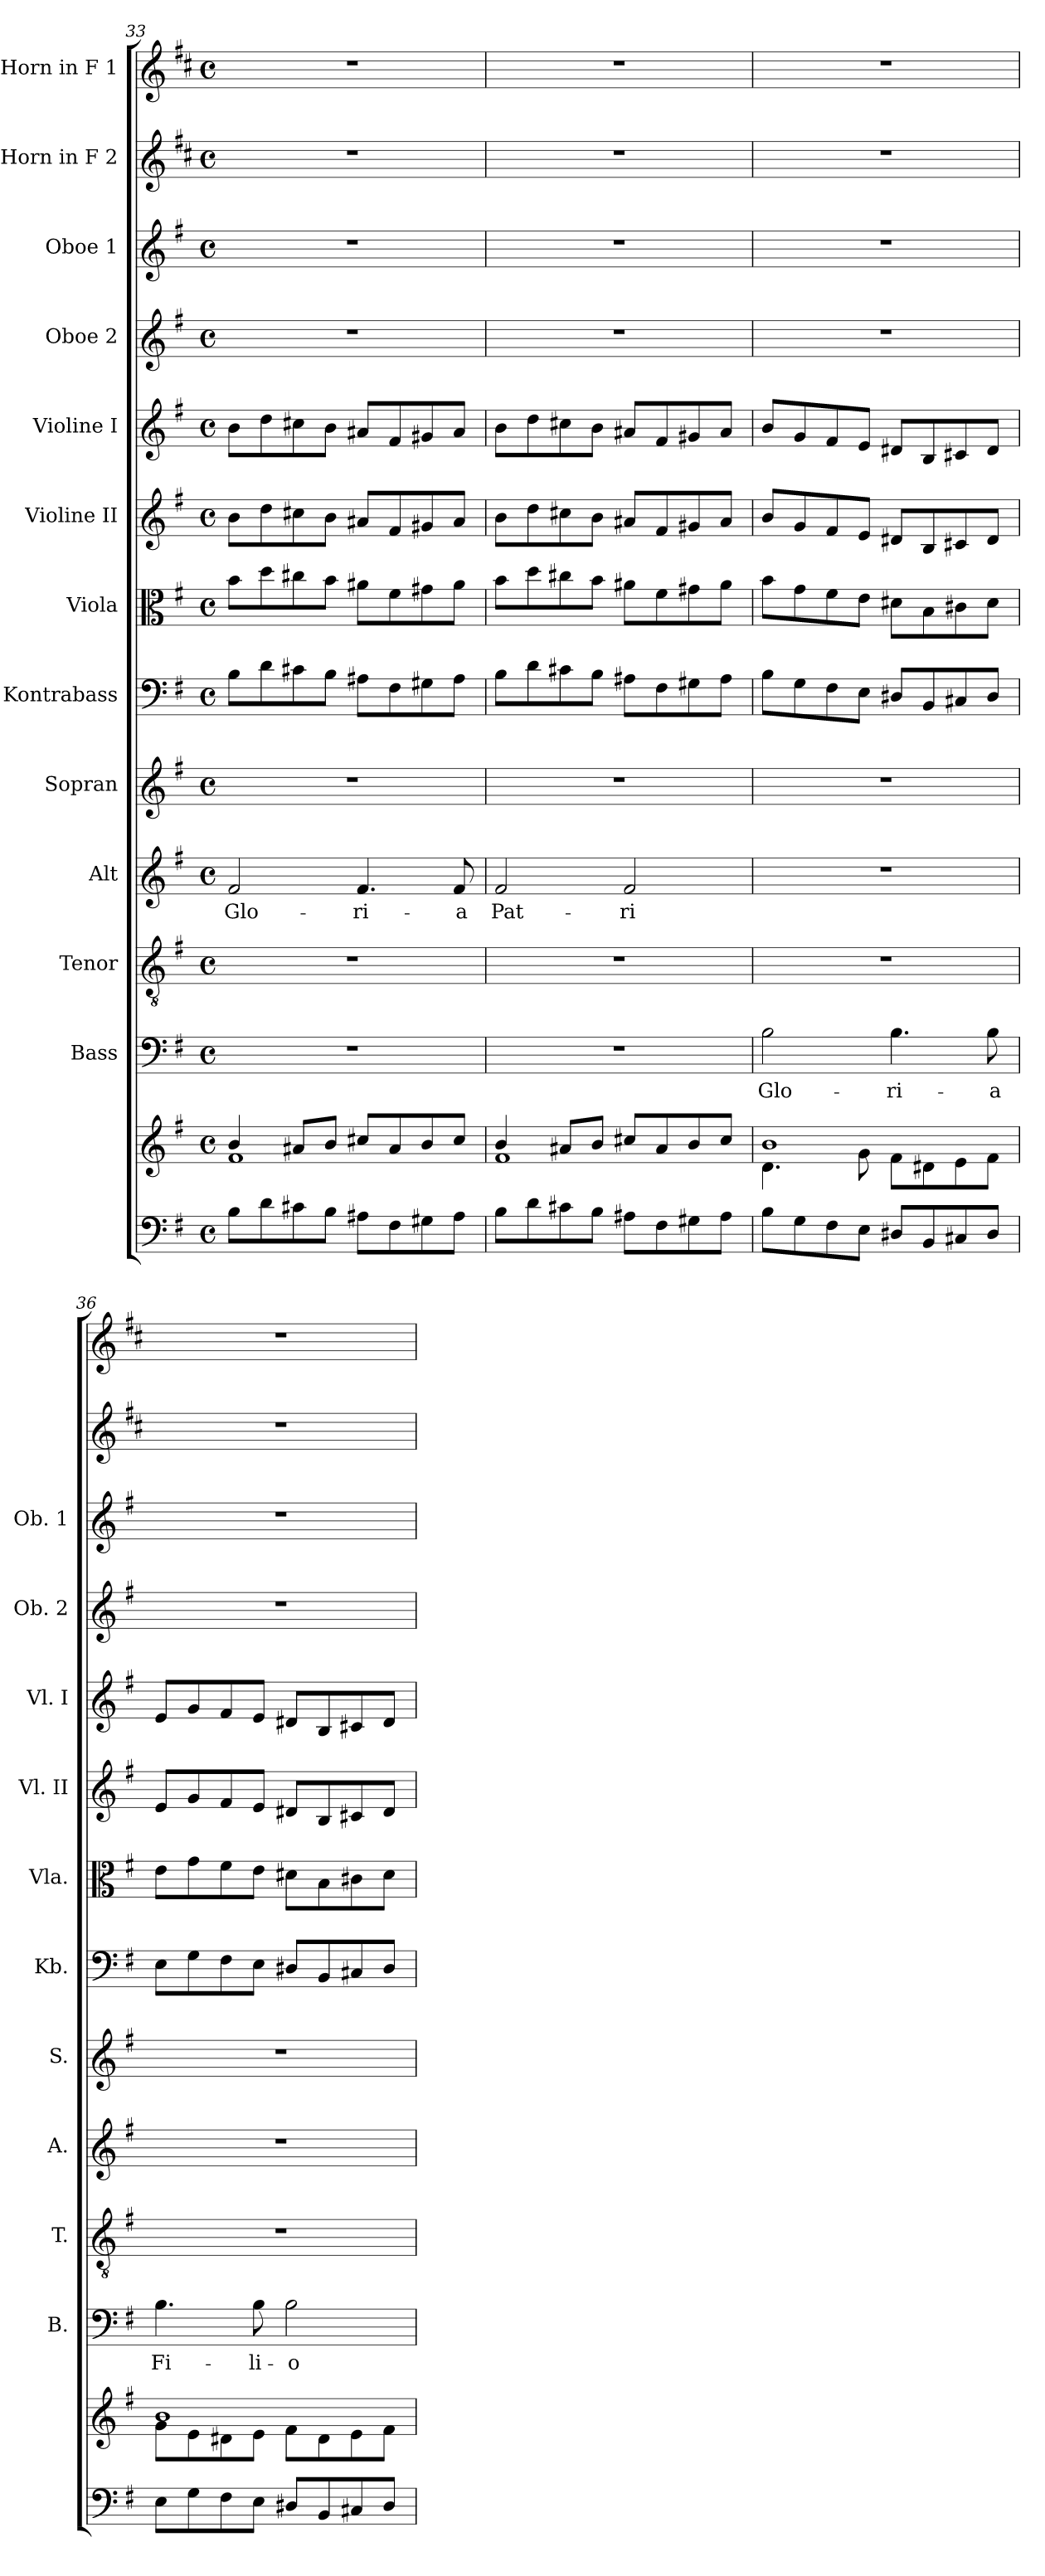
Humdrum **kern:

**kern	**kern	**kern	**text	**kern	**kern	**text	**kern	**kern	**kern	**kern	**kern	**kern	**kern	**kern	**kern
*part13	*part13	*part12	*part12	*part11	*part10	*part10	*part9	*part8	*part7	*part6	*part5	*part4	*part3	*part2	*part1
*staff14	*staff13	*staff12	*staff12	*staff11	*staff10	*staff10	*staff9	*staff8	*staff7	*staff6	*staff5	*staff4	*staff3	*staff2	*staff1
*	*	*I"Bass	*	*I"Tenor	*I"Alt	*	*I"Sopran	*I"Kontrabass	*I"Viola	*I"Violine II	*I"Violine I	*I"Oboe 2	*I"Oboe 1	*I"Horn in F 2	*I"Horn in F 1
*	*	*I'B.	*	*I'T.	*I'A.	*	*I'S.	*I'Kb.	*I'Vla.	*I'Vl. II	*I'Vl. I	*I'Ob. 2	*I'Ob. 1	*	*
*clefF4	*clefG2	*clefF4	*	*clefGv2	*clefG2	*	*clefG2	*clefF4	*clefC3	*clefG2	*clefG2	*clefG2	*clefG2	*clefG2	*clefG2
*	*	*	*	*	*	*	*	*ITrd7c12	*	*	*	*	*	*ITrd4c7	*ITrd4c7
*k[f#]	*k[f#]	*k[f#]	*	*k[f#]	*k[f#]	*	*k[f#]	*k[f#]	*k[f#]	*k[f#]	*k[f#]	*k[f#]	*k[f#]	*k[f#]	*k[f#]
*G:	*G:	*G:	*	*G:	*G:	*	*G:	*G:	*G:	*G:	*G:	*G:	*G:	*G:	*G:
*M4/4	*M4/4	*M4/4	*	*M4/4	*M4/4	*	*M4/4	*M4/4	*M4/4	*M4/4	*M4/4	*M4/4	*M4/4	*M4/4	*M4/4
*met(c)	*met(c)	*met(c)	*	*met(c)	*met(c)	*	*met(c)	*met(c)	*met(c)	*met(c)	*met(c)	*met(c)	*met(c)	*met(c)	*met(c)
=33	=33	=33	=33	=33	=33	=33	=33	=33	=33	=33	=33	=33	=33	=33	=33
*	*^	*	*	*	*	*	*	*	*	*	*	*	*	*	*
!	!	!	!	!	!	!	!LO:LY:b	!	!	!	!	!	!	!	!	!
8B\L	4b/	1f#	1r	.	1r	2f#/	Glo-	1r	8BB\L	8b\L	8b\L	8b\L	1r	1r	1r	1r
8d\	.	.	.	.	.	.	.	.	8D\	8dd\	8dd\	8dd\	.	.	.	.
8c#X\	8a#X/L	.	.	.	.	.	.	.	8C#X\	8cc#X\	8cc#X\	8cc#X\	.	.	.	.
8B\J	8b/J	.	.	.	.	.	.	.	8BB\J	8b\J	8b\J	8b\J	.	.	.	.
!	!	!	!	!	!	!	!LO:LY:b	!	!	!	!	!	!	!	!	!
8A#X\L	8cc#X/L	.	.	.	.	4.f#/	-ri-	.	8AA#X\L	8a#X\L	8a#X/L	8a#X/L	.	.	.	.
8F#\	8a#/	.	.	.	.	.	.	.	8FF#\	8f#\	8f#/	8f#/	.	.	.	.
8G#X\	8b/	.	.	.	.	.	.	.	8GG#X\	8g#X\	8g#X/	8g#X/	.	.	.	.
!	!	!	!	!	!	!	!LO:LY:b	!	!	!	!	!	!	!	!	!
8A#\J	8cc#/J	.	.	.	.	8f#/	-a	.	8AA#\J	8a#\J	8a#/J	8a#/J	.	.	.	.
!!LO:PB:g=z
=34	=34	=34	=34	=34	=34	=34	=34	=34	=34	=34	=34	=34	=34	=34	=34	=34
!	!	!	!	!	!	!	!LO:LY:b	!	!	!	!	!	!	!	!	!
8B\L	4b/	1f#	1r	.	1r	2f#/	Pat-	1r	8BB\L	8b\L	8b\L	8b\L	1r	1r	1r	1r
8d\	.	.	.	.	.	.	.	.	8D\	8dd\	8dd\	8dd\	.	.	.	.
8c#X\	8a#X/L	.	.	.	.	.	.	.	8C#X\	8cc#X\	8cc#X\	8cc#X\	.	.	.	.
8B\J	8b/J	.	.	.	.	.	.	.	8BB\J	8b\J	8b\J	8b\J	.	.	.	.
!	!	!	!	!	!	!	!LO:LY:b	!	!	!	!	!	!	!	!	!
8A#X\L	8cc#X/L	.	.	.	.	2f#/	-ri	.	8AA#X\L	8a#X\L	8a#X/L	8a#X/L	.	.	.	.
8F#\	8a#/	.	.	.	.	.	.	.	8FF#\	8f#\	8f#/	8f#/	.	.	.	.
8G#X\	8b/	.	.	.	.	.	.	.	8GG#X\	8g#X\	8g#X/	8g#X/	.	.	.	.
8A#\J	8cc#/J	.	.	.	.	.	.	.	8AA#\J	8a#\J	8a#/J	8a#/J	.	.	.	.
=35	=35	=35	=35	=35	=35	=35	=35	=35	=35	=35	=35	=35	=35	=35	=35	=35
!	!	!	!	!LO:LY:b	!	!	!	!	!	!	!	!	!	!	!	!
8B\L	1b	4.d\	2B\	Glo-	1r	1r	.	1r	8BB\L	8b\L	8b/L	8b/L	1r	1r	1r	1r
8G\	.	.	.	.	.	.	.	.	8GG\	8g\	8g/	8g/	.	.	.	.
8F#\	.	.	.	.	.	.	.	.	8FF#\	8f#\	8f#/	8f#/	.	.	.	.
8E\J	.	8g\	.	.	.	.	.	.	8EE\J	8e\J	8e/J	8e/J	.	.	.	.
!	!	!	!	!LO:LY:b	!	!	!	!	!	!	!	!	!	!	!	!
8D#X/L	.	8f#\L	4.B\	-ri-	.	.	.	.	8DD#X/L	8d#X\L	8d#X/L	8d#X/L	.	.	.	.
8BB/	.	8d#X\	.	.	.	.	.	.	8BBB/	8B\	8B/	8B/	.	.	.	.
8C#X/	.	8e\	.	.	.	.	.	.	8CC#X/	8c#X\	8c#X/	8c#X/	.	.	.	.
!	!	!	!	!LO:LY:b	!	!	!	!	!	!	!	!	!	!	!	!
8D#/J	.	8f#\J	8B\	-a	.	.	.	.	8DD#/J	8d#\J	8d#/J	8d#/J	.	.	.	.
=36	=36	=36	=36	=36	=36	=36	=36	=36	=36	=36	=36	=36	=36	=36	=36	=36
!	!	!	!	!LO:LY:b	!	!	!	!	!	!	!	!	!	!	!	!
8E\L	1b	8g\L	4.B\	Fi-	1r	1r	.	1r	8EE\L	8e\L	8e/L	8e/L	1r	1r	1r	1r
8G\	.	8e\	.	.	.	.	.	.	8GG\	8g\	8g/	8g/	.	.	.	.
8F#\	.	8d#X\	.	.	.	.	.	.	8FF#\	8f#\	8f#/	8f#/	.	.	.	.
!	!	!	!	!LO:LY:b	!	!	!	!	!	!	!	!	!	!	!	!
8E\J	.	8e\J	8B\	-li-	.	.	.	.	8EE\J	8e\J	8e/J	8e/J	.	.	.	.
!	!	!	!	!LO:LY:b	!	!	!	!	!	!	!	!	!	!	!	!
8D#X/L	.	8f#\L	2B\	-o	.	.	.	.	8DD#X/L	8d#X\L	8d#X/L	8d#X/L	.	.	.	.
8BB/	.	8d#\	.	.	.	.	.	.	8BBB/	8B\	8B/	8B/	.	.	.	.
8C#X/	.	8e\	.	.	.	.	.	.	8CC#X/	8c#X\	8c#X/	8c#X/	.	.	.	.
8D#/J	.	8f#\J	.	.	.	.	.	.	8DD#/J	8d#\J	8d#/J	8d#/J	.	.	.	.
*	*v	*v	*	*	*	*	*	*	*	*	*	*	*	*	*	*
=	=	=	=	=	=	=	=	=	=	=	=	=	=	=	=
*-	*-	*-	*-	*-	*-	*-	*-	*-	*-	*-	*-	*-	*-	*-	*-
